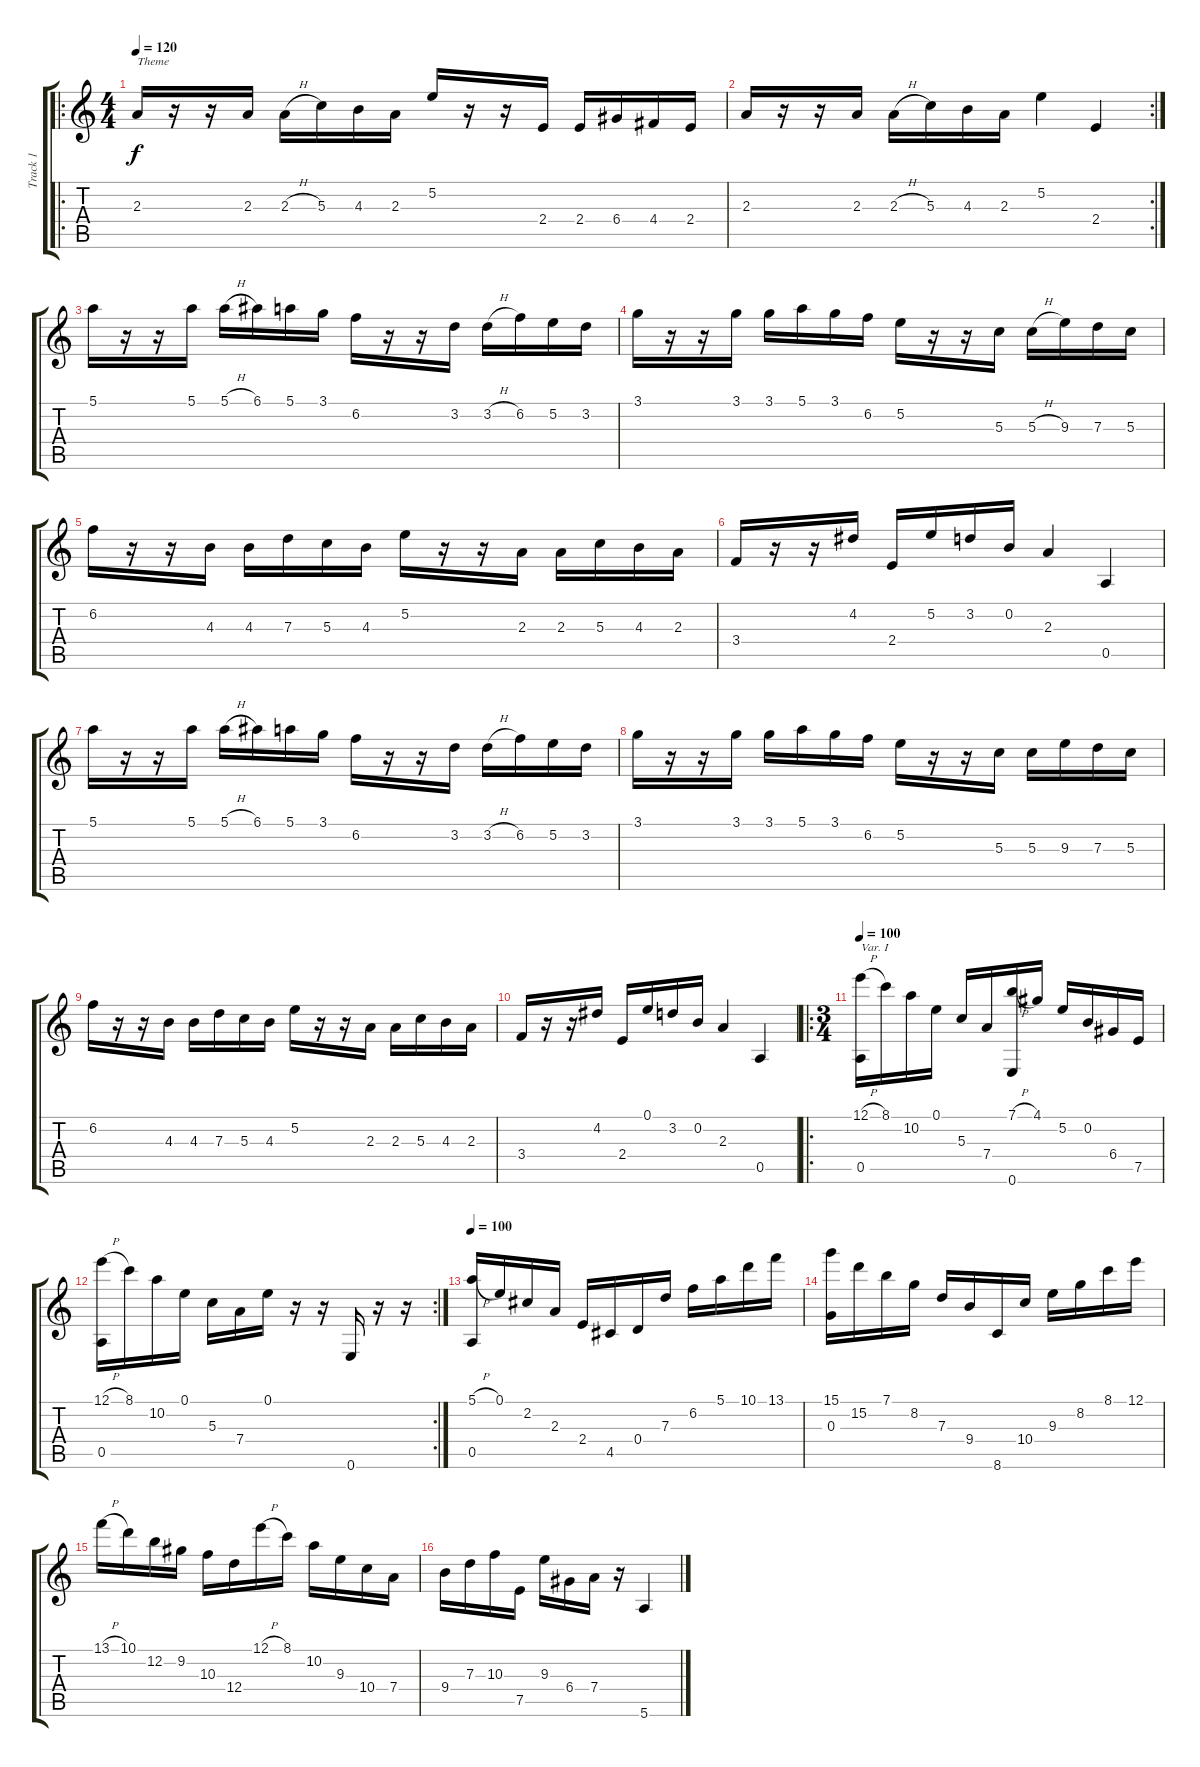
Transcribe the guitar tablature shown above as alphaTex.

\track ("Track 1" "Track 1") {instrument acousticguitarsteel}
\staff {score tabs}
\tuning (E4 B3 G3 D3 A2 E2) {hide}
\ro
\ts (4 4)
\tempo 120
\clef g2
\ks c
2.3.16{txt "Theme" dy f instrument acousticguitarsteel} r.16 r.16 2.3.16 2.3{h}.16 5.3.16 4.3.16 2.3.16 5.2.16 r.16 r.16 2.4.16 2.4.16 6.4.16 4.4.16 2.4.16 |
\rc 2
2.3.16 r.16 r.16 2.3.16 2.3{h}.16 5.3.16 4.3.16 2.3.16 5.2.4 2.4.4 |
5.1.16 r.16 r.16 5.1.16 5.1{h}.16 6.1.16 5.1.16 3.1.16 6.2.16 r.16 r.16 3.2.16 3.2{h}.16 6.2.16 5.2.16 3.2.16 |
3.1.16 r.16 r.16 3.1.16 3.1.16 5.1.16 3.1.16 6.2.16 5.2.16 r.16 r.16 5.3.16 5.3{h}.16 9.3.16 7.3.16 5.3.16 |
6.2.16 r.16 r.16 4.3.16 4.3.16 7.3.16 5.3.16 4.3.16 5.2.16 r.16 r.16 2.3.16 2.3.16 5.3.16 4.3.16 2.3.16 |
3.4.16 r.16 r.16 4.2.16 2.4.16 5.2.16 3.2.16 0.2.16 2.3.4 0.5.4 |
5.1.16 r.16 r.16 5.1.16 5.1{h}.16 6.1.16 5.1.16 3.1.16 6.2.16 r.16 r.16 3.2.16 3.2{h}.16 6.2.16 5.2.16 3.2.16 |
3.1.16 r.16 r.16 3.1.16 3.1.16 5.1.16 3.1.16 6.2.16 5.2.16 r.16 r.16 5.3.16 5.3.16 9.3.16 7.3.16 5.3.16 |
6.2.16 r.16 r.16 4.3.16 4.3.16 7.3.16 5.3.16 4.3.16 5.2.16 r.16 r.16 2.3.16 2.3.16 5.3.16 4.3.16 2.3.16 |
3.4.16 r.16 r.16 4.2.16 2.4.16 0.1.16 3.2.16 0.2.16 2.3.4 0.5.4 |
\ro
\ts (3 4)
\tempo 100
(12.1{h} 0.5).16{txt "Var. I"} 8.1.16 10.2.16 0.1.16 5.3.16 7.4.16 (7.1{h} 0.6).16 4.1.16 5.2.16 0.2.16 6.4.16 7.5.16 |
\rc 2
(12.1{h} 0.5).16 8.1.16 10.2.16 0.1.16 5.3.16 7.4.16 0.1.16 r.16 r.16 0.6.16 r.16 r.16 |
\tempo 100
(5.1{h} 0.5).16 0.1.16 2.2.16 2.3.16 2.4.16 4.5.16 0.4.16 7.3.16 6.2.16 5.1.16 10.1.16 13.1.16 |
(15.1 0.3).16 15.2.16 7.1.16 8.2.16 7.3.16 9.4.16 8.6.16 10.4.16 9.3.16 8.2.16 8.1.16 12.1.16 |
13.1{h}.16 10.1.16 12.2.16 9.2.16 10.3.16 12.4.16 12.1{h}.16 8.1.16 10.2.16 9.3.16 10.4.16 7.4.16 |
9.4.16 7.3.16 10.3.16 7.5.16 9.3.16 6.4.16 7.4.16 r.16 5.6.4
